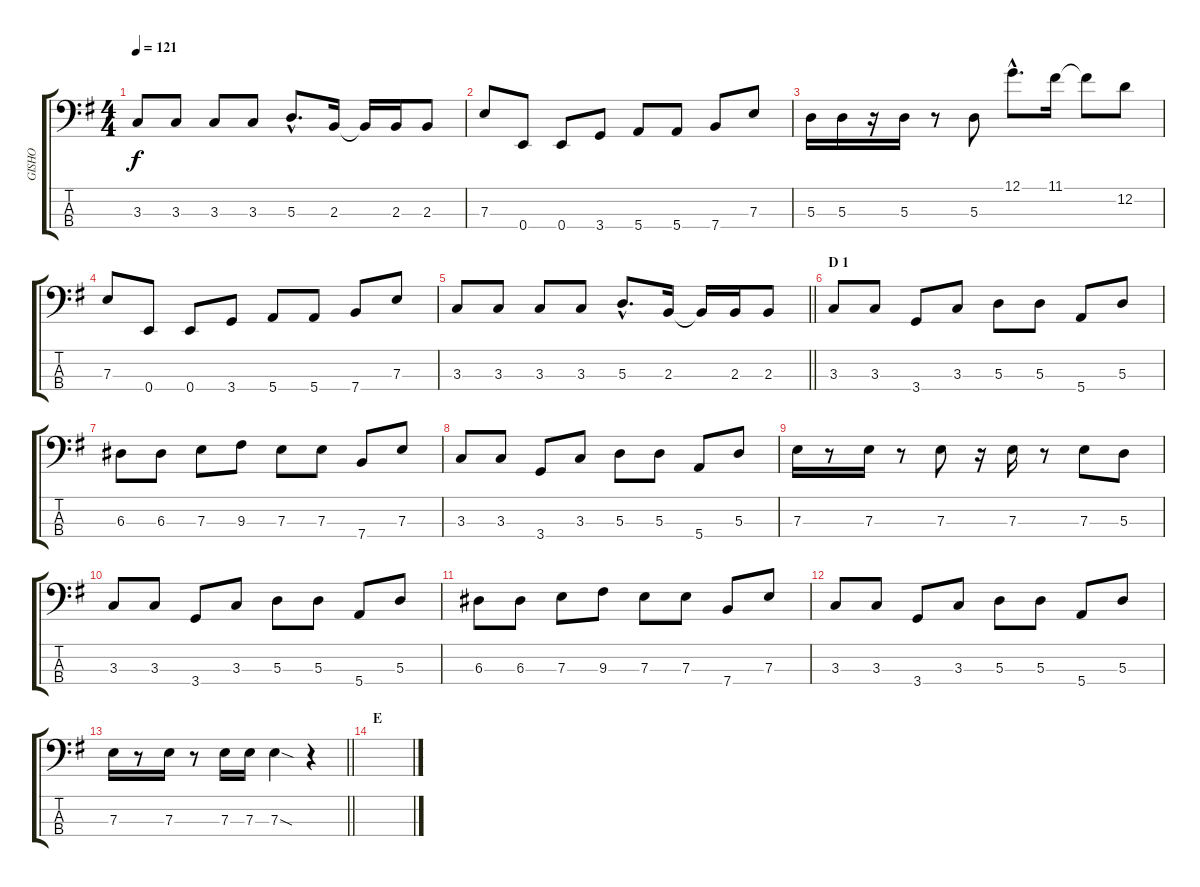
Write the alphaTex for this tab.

\track ("GISHO" "GISHO") {instrument electricbasspick}
\staff {score tabs}
\tuning (G2 D2 A1 E1) {hide}
\ts (4 4)
\tempo 121
\clef f4
\ks g
3.3.8{dy f} 3.3.8 3.3.8 3.3.8 5.3{hac}.8{d} 2.3.16 2.3{t}.16 2.3.16 2.3.8 |
7.3.8 0.4.8 0.4.8 3.4.8 5.4.8 5.4.8 7.4.8 7.3.8 |
5.3.16 5.3.16 r.16 5.3.16 r.8 5.3.8 12.1{hac}.8{d} 11.1.16 11.1{t}.8 12.2.8 |
7.3.8 0.4.8 0.4.8 3.4.8 5.4.8 5.4.8 7.4.8 7.3.8 |
\barLineRight lightlight
3.3.8 3.3.8 3.3.8 3.3.8 5.3{hac}.8{d} 2.3.16 2.3{t}.16 2.3.16 2.3.8 |
\section ("" "D 1")
3.3.8 3.3.8 3.4.8 3.3.8 5.3.8 5.3.8 5.4.8 5.3.8 |
6.3.8 6.3.8 7.3.8 9.3.8 7.3.8 7.3.8 7.4.8 7.3.8 |
3.3.8 3.3.8 3.4.8 3.3.8 5.3.8 5.3.8 5.4.8 5.3.8 |
7.3.16 r.8 7.3.16 r.8 7.3.8 r.16 7.3.16 r.8 7.3.8 5.3.8 |
3.3.8 3.3.8 3.4.8 3.3.8 5.3.8 5.3.8 5.4.8 5.3.8 |
6.3.8 6.3.8 7.3.8 9.3.8 7.3.8 7.3.8 7.4.8 7.3.8 |
3.3.8 3.3.8 3.4.8 3.3.8 5.3.8 5.3.8 5.4.8 5.3.8 |
\barLineRight lightlight
7.3.16 r.8 7.3.16 r.8 7.3.16 7.3.16 7.3{sod}.4 r.4 |
\section ("" "E")
